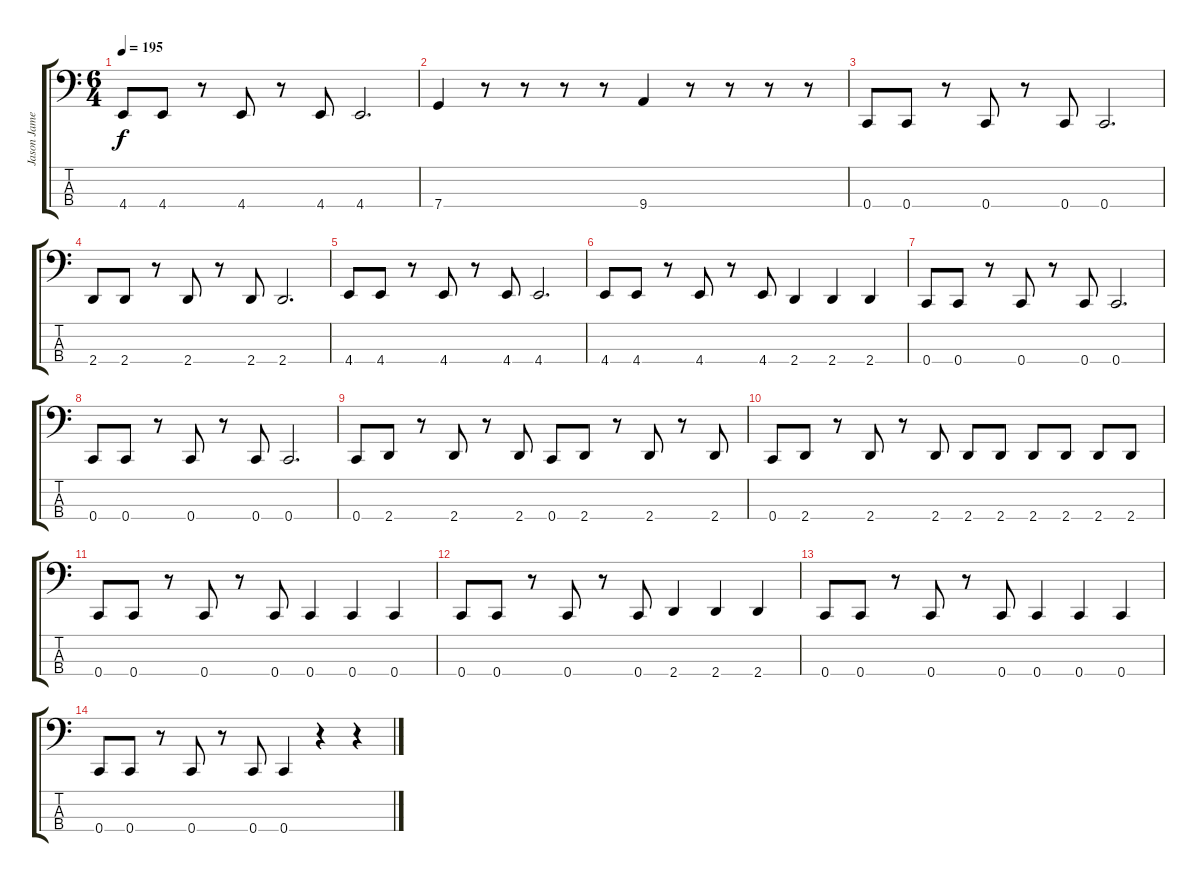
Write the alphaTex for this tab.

\track ("Jason James" "Jason Jame") {instrument electricbasspick}
\staff {score tabs}
\tuning (F2 C2 G1 C1) {hide}
\ts (6 4)
\tempo 195
\clef f4
\ks c
4.4.8{dy f} 4.4.8 r.8 4.4.8 r.8 4.4.8 4.4.2{d} |
7.4.4 r.8 r.8 r.8 r.8 9.4.4 r.8 r.8 r.8 r.8 |
0.4.8 0.4.8 r.8 0.4.8 r.8 0.4.8 0.4.2{d} |
2.4.8 2.4.8 r.8 2.4.8 r.8 2.4.8 2.4.2{d} |
4.4.8 4.4.8 r.8 4.4.8 r.8 4.4.8 4.4.2{d} |
4.4.8 4.4.8 r.8 4.4.8 r.8 4.4.8 2.4.4 2.4.4 2.4.4 |
0.4.8 0.4.8 r.8 0.4.8 r.8 0.4.8 0.4.2{d} |
0.4.8 0.4.8 r.8 0.4.8 r.8 0.4.8 0.4.2{d} |
0.4.8 2.4.8 r.8 2.4.8 r.8 2.4.8 0.4.8 2.4.8 r.8 2.4.8 r.8 2.4.8 |
0.4.8 2.4.8 r.8 2.4.8 r.8 2.4.8 2.4.8 2.4.8 2.4.8 2.4.8 2.4.8 2.4.8 |
0.4.8 0.4.8 r.8 0.4.8 r.8 0.4.8 0.4.4 0.4.4 0.4.4 |
0.4.8 0.4.8 r.8 0.4.8 r.8 0.4.8 2.4.4 2.4.4 2.4.4 |
0.4.8 0.4.8 r.8 0.4.8 r.8 0.4.8 0.4.4 0.4.4 0.4.4 |
0.4.8 0.4.8 r.8 0.4.8 r.8 0.4.8 0.4.4 r.4 r.4
